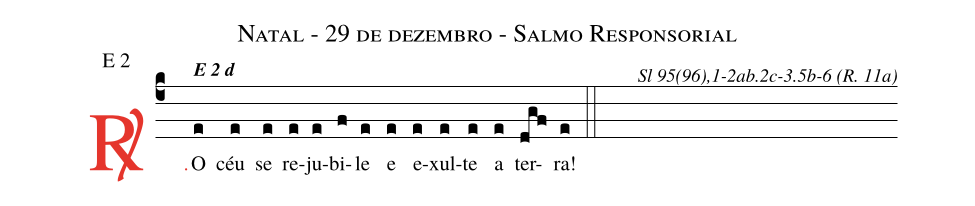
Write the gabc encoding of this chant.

name: Natal - 29 de dezembro - Salmo Responsorial;
mode: E 2;
commentary: Sl 95(96),1-2ab.2c-3.5b-6 (R. 11a);
%%
(c4)

<c><sp>R/</sp>.</c>() O<alt>\textbf{E 2 d}</alt>(e) céu(e) se(e) re(e)ju(e)bi(f)le(e) e(e) e(e)xul(e)te(e) a(e) ter(dgf)ra!(e)

(::)
